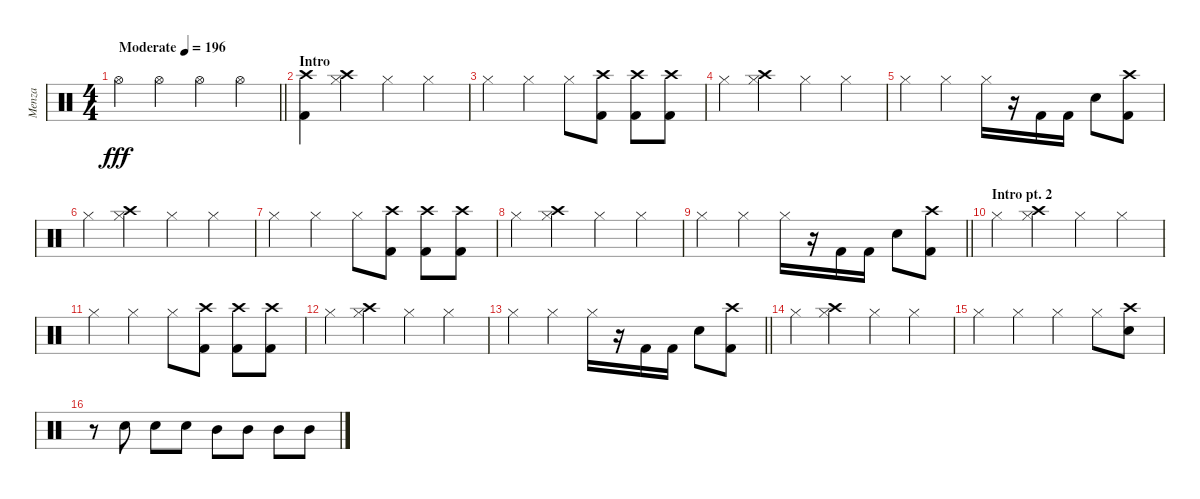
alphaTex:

\track ("Menza" "Menza") {instrument percussion}
\staff {score}
\articulation defaults
\ts (4 4)
\tempo (196 "Moderate")
\clef neutral
\barLineRight lightlight
\ks c "Hi-Hat (open)".4{dy fff} "Hi-Hat (open)".4 "Hi-Hat (open)".4 "Hi-Hat (open)".4
|
\section ("" "Intro")
("Crash high (hit)" "Kick (hit) 2").4 ("Crash high (hit)" "Hi-Hat (closed)").4 "Hi-Hat (closed)".4 "Hi-Hat (closed)".4 |
"Hi-Hat (closed)".4 "Hi-Hat (closed)".4 "Hi-Hat (closed)".8 ("Crash high (hit)" "Kick (hit) 2").8 ("Crash high (hit)" "Kick (hit) 2").8 ("Crash high (hit)" "Kick (hit) 2").8 |
"Hi-Hat (closed)".4 ("Crash high (hit)" "Hi-Hat (closed)").4 "Hi-Hat (closed)".4 "Hi-Hat (closed)".4 |
"Hi-Hat (closed)".4 "Hi-Hat (closed)".4 "Hi-Hat (closed)".16 r.16 "Kick (hit) 2".16 "Kick (hit) 2".16 "Snare (hit) 2".8 ("Crash high (hit)" "Kick (hit) 2").8 |
"Hi-Hat (closed)".4 ("Crash high (hit)" "Hi-Hat (closed)").4 "Hi-Hat (closed)".4 "Hi-Hat (closed)".4 |
"Hi-Hat (closed)".4 "Hi-Hat (closed)".4 "Hi-Hat (closed)".8 ("Crash high (hit)" "Kick (hit) 2").8 ("Crash high (hit)" "Kick (hit) 2").8 ("Crash high (hit)" "Kick (hit) 2").8 |
"Hi-Hat (closed)".4 ("Crash high (hit)" "Hi-Hat (closed)").4 "Hi-Hat (closed)".4 "Hi-Hat (closed)".4 |
\barLineRight lightlight "Hi-Hat (closed)".4 "Hi-Hat (closed)".4 "Hi-Hat (closed)".16
r.16 "Kick (hit) 2".16 "Kick (hit) 2".16 "Snare (hit) 2".8 ("Crash high (hit)" "Kick (hit) 2").8 |
\section ("" "Intro pt. 2")
"Hi-Hat (closed)".4 ("Crash high (hit)" "Hi-Hat (closed)").4 "Hi-Hat (closed)".4 "Hi-Hat (closed)".4 |
"Hi-Hat (closed)".4 "Hi-Hat (closed)".4 "Hi-Hat (closed)".8 ("Crash high (hit)" "Kick (hit) 2").8 ("Crash high (hit)" "Kick (hit) 2").8 ("Crash high (hit)" "Kick (hit) 2").8 |
"Hi-Hat (closed)".4 ("Crash high (hit)" "Hi-Hat (closed)").4 "Hi-Hat (closed)".4 "Hi-Hat (closed)".4 |
\barLineRight lightlight "Hi-Hat (closed)".4 "Hi-Hat (closed)".4 "Hi-Hat (closed)".16
r.16 "Kick (hit) 2".16 "Kick (hit) 2".16 "Snare (hit) 2".8 ("Crash high (hit)" "Kick (hit) 2").8 |
"Hi-Hat (closed)".4 ("Crash high (hit)" "Hi-Hat (closed)").4 "Hi-Hat (closed)".4 "Hi-Hat (closed)".4 |
"Hi-Hat (closed)".4 "Hi-Hat (closed)".4 "Hi-Hat (closed)".4 "Hi-Hat (closed)".8 ("Crash high (hit)" "Snare (hit) 2").8 |
r.8 "Snare (hit) 2".8 "Snare (hit) 2".8 "Snare (hit) 2".8 "Mid Tom (hit)".8 "Mid Tom (hit)".8 "Mid Tom (hit)".8 "Mid Tom (hit)".8
